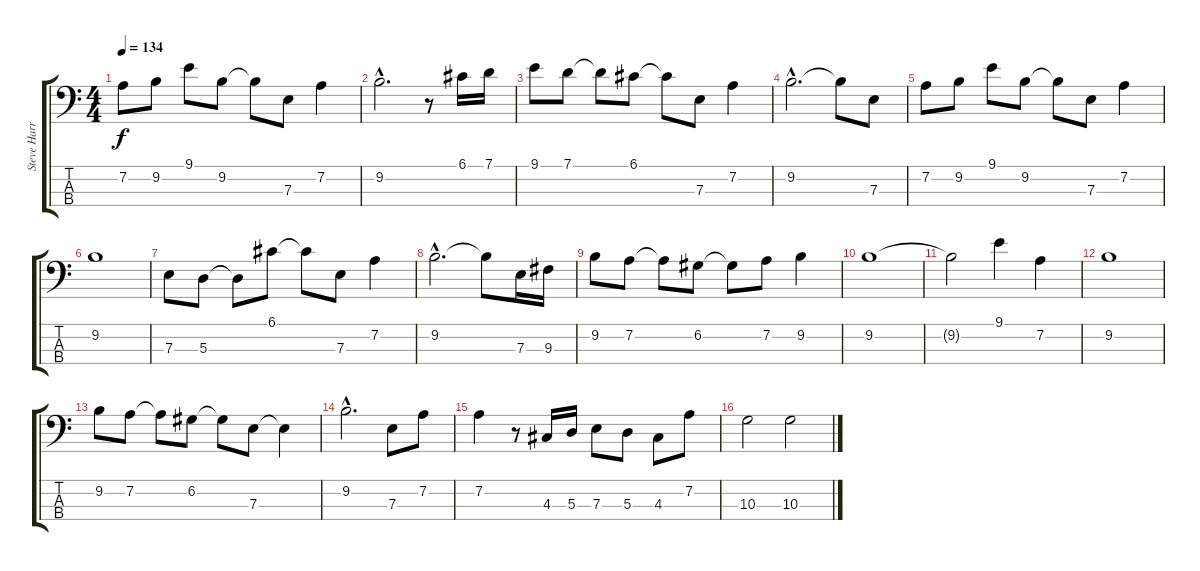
\track ("Steve Harris" "Steve Harr") {instrument electricbassfinger}
\staff {score tabs}
\tuning (G2 D2 A1 E1) {hide}
\ts (4 4)
\tempo 134
\clef f4
\ks c
7.2.8{dy f} 9.2.8 9.1.8 9.2.8 9.2{t}.8 7.3.8 7.2.4 |
9.2{hac}.2{d} r.8 6.1.16 7.1.16 |
9.1.8 7.1.8 7.1{t}.8 6.1.8 6.1{t}.8 7.3.8 7.2.4 |
9.2{hac}.2{d} 9.2{t}.8 7.3.8 |
7.2.8 9.2.8 9.1.8 9.2.8 9.2{t}.8 7.3.8 7.2.4 |
9.2.1 |
7.3.8 5.3.8 5.3{t}.8 6.1.8 6.1{t}.8 7.3.8 7.2.4 |
9.2{hac}.2{d} 9.2{t}.8 7.3.16 9.3.16 |
9.2.8 7.2.8 7.2{t}.8 6.2.8 6.2{t}.8 7.2.8 9.2.4 |
9.2.1 |
9.2{t}.2 9.1.4 7.2.4 |
9.2.1 |
9.2.8 7.2.8 7.2{t}.8 6.2.8 6.2{t}.8 7.3.8 7.3{t}.4 |
9.2{hac}.2{d} 7.3.8 7.2.8 |
7.2.4 r.8 4.3.16 5.3.16 7.3.8 5.3.8 4.3.8 7.2.8 |
10.3.2 10.3.2
